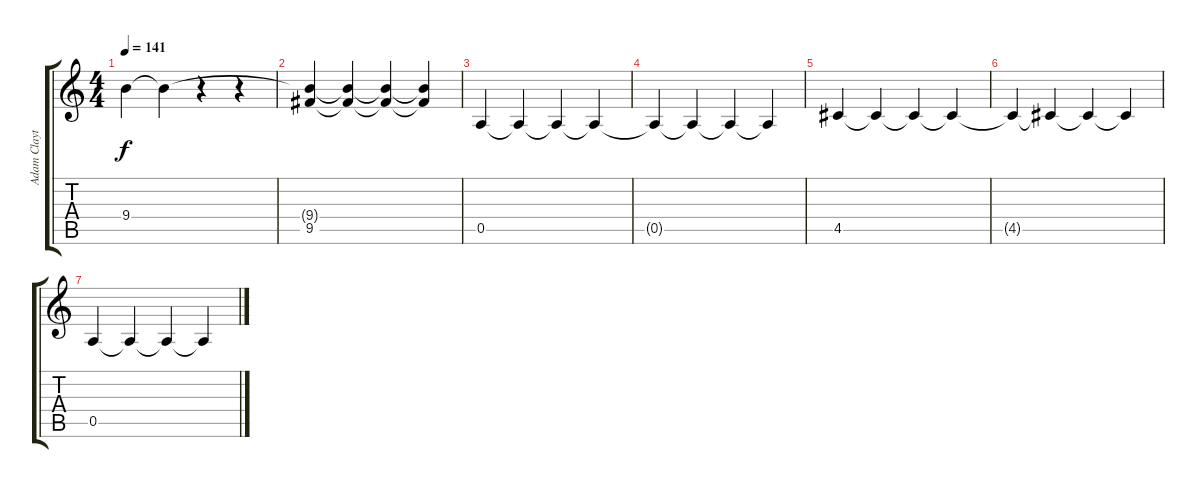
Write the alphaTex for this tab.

\track ("Adam Clayton Basses" "Adam Clayt") {instrument contrabass}
\staff {score tabs}
\tuning (E4 B3 G3 D3 A2 E2) {hide}
\ts (4 4)
\tempo 141
\clef g2
\ks c
9.4.4{dy f} 9.4{t}.4 r.4 r.4 |
(9.4{t} 9.5).4 (9.4{t} 9.5{t}).4 (9.4{t} 9.5{t}).4 (9.4{t} 9.5{t}).4 |
0.5.4 0.5{t}.4 0.5{t}.4 0.5{t}.4 |
0.5{t}.4 0.5{t}.4 0.5{t}.4 0.5{t}.4 |
4.5.4 4.5{t}.4 4.5{t}.4 4.5{t}.4 |
4.5{t}.4 4.5{t}.4 4.5{t}.4 4.5{t}.4 |
0.5.4 0.5{t}.4 0.5{t}.4 0.5{t}.4
